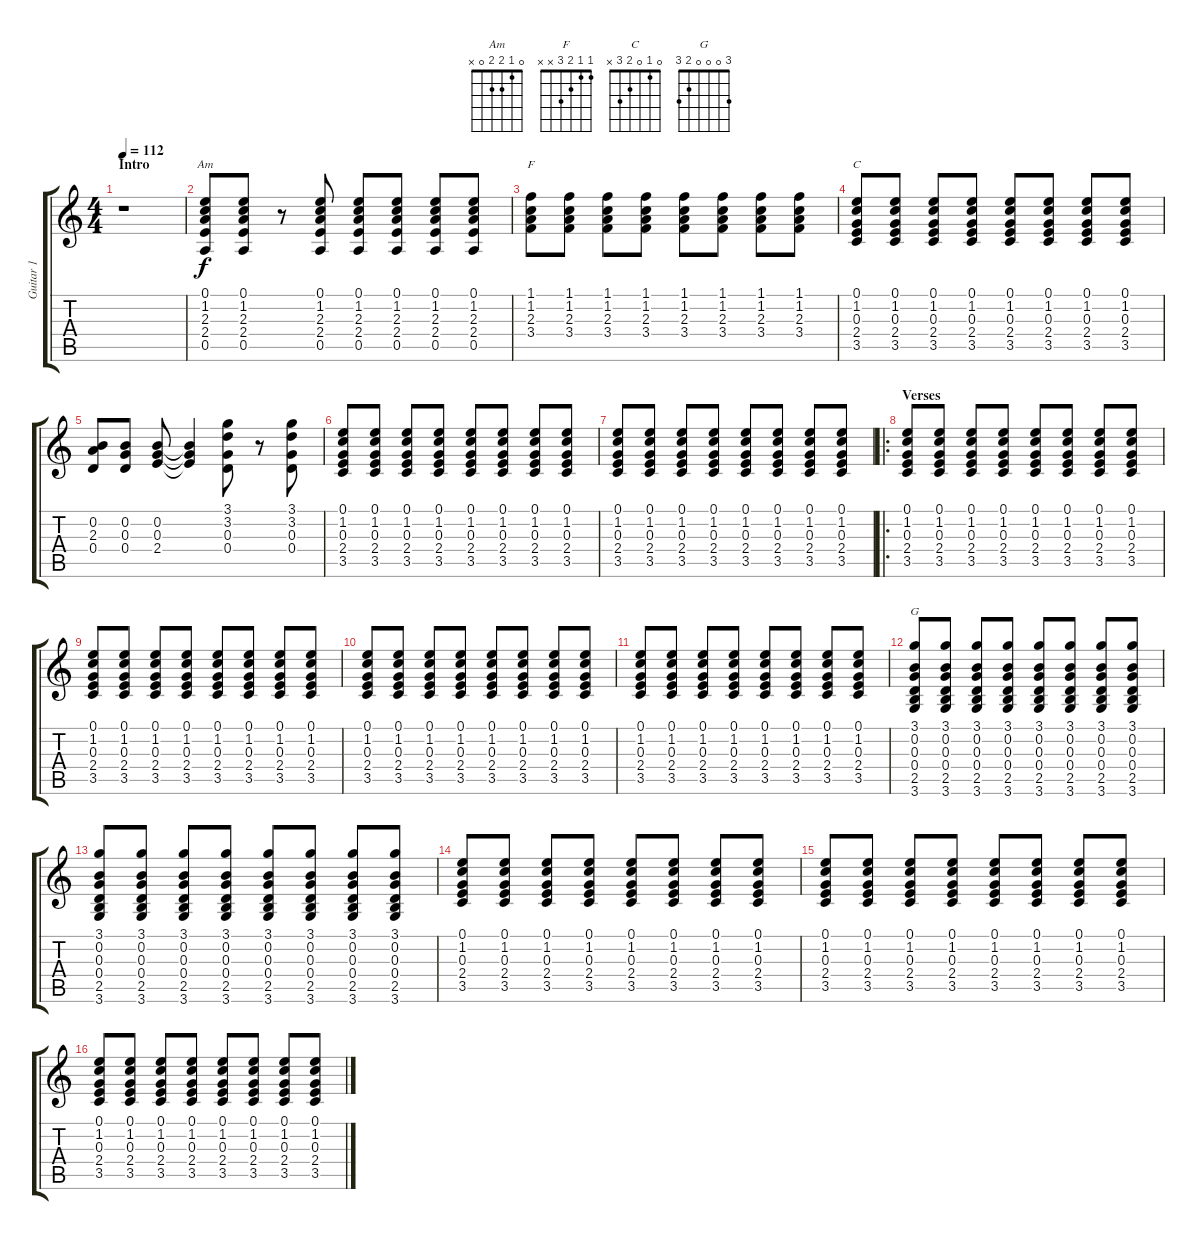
\track ("Guitar 1" "Guitar 1") {instrument electricguitarclean}
\staff {score tabs}
\tuning (E4 B3 G3 D3 A2 E2) {hide}
\chord ("Am" 0 1 2 2 0 x)
\chord ("F" 1 1 2 3 x x)
\chord ("C" 0 1 0 2 3 x)
\chord ("G" 3 0 0 0 2 3)
\ts (4 4)
\section ("" "Intro")
\tempo 112
\clef g2
\ks c
r.1{dy f instrument electricguitarclean} |
(0.1 1.2 2.3 2.4 0.5).8{ch "Am"} (0.1 1.2 2.3 2.4 0.5).8 r.8 (0.1 1.2 2.3 2.4 0.5).8 (0.1 1.2 2.3 2.4 0.5).8 (0.1 1.2 2.3 2.4 0.5).8 (0.1 1.2 2.3 2.4 0.5).8 (0.1 1.2 2.3 2.4 0.5).8 |
(1.1 1.2 2.3 3.4).8{ch "F"} (1.1 1.2 2.3 3.4).8 (1.1 1.2 2.3 3.4).8 (1.1 1.2 2.3 3.4).8 (1.1 1.2 2.3 3.4).8 (1.1 1.2 2.3 3.4).8 (1.1 1.2 2.3 3.4).8 (1.1 1.2 2.3 3.4).8 |
(0.1 1.2 0.3 2.4 3.5).8{ch "C"} (0.1 1.2 0.3 2.4 3.5).8 (0.1 1.2 0.3 2.4 3.5).8 (0.1 1.2 0.3 2.4 3.5).8 (0.1 1.2 0.3 2.4 3.5).8 (0.1 1.2 0.3 2.4 3.5).8 (0.1 1.2 0.3 2.4 3.5).8 (0.1 1.2 0.3 2.4 3.5).8 |
(0.2 2.3 0.4).8 (0.2 0.3 0.4).8 (0.2 0.3 2.4).8 (0.2{t} 0.3{t} 2.4{t}).4 (3.1 3.2 0.3 0.4).8 r.8 (3.1 3.2 0.3 0.4).8 |
(0.1 1.2 0.3 2.4 3.5).8 (0.1 1.2 0.3 2.4 3.5).8 (0.1 1.2 0.3 2.4 3.5).8 (0.1 1.2 0.3 2.4 3.5).8 (0.1 1.2 0.3 2.4 3.5).8 (0.1 1.2 0.3 2.4 3.5).8 (0.1 1.2 0.3 2.4 3.5).8 (0.1 1.2 0.3 2.4 3.5).8 |
(0.1 1.2 0.3 2.4 3.5).8 (0.1 1.2 0.3 2.4 3.5).8 (0.1 1.2 0.3 2.4 3.5).8 (0.1 1.2 0.3 2.4 3.5).8 (0.1 1.2 0.3 2.4 3.5).8 (0.1 1.2 0.3 2.4 3.5).8 (0.1 1.2 0.3 2.4 3.5).8 (0.1 1.2 0.3 2.4 3.5).8 |
\ro
\section ("" "Verses")
(0.1 1.2 0.3 2.4 3.5).8 (0.1 1.2 0.3 2.4 3.5).8 (0.1 1.2 0.3 2.4 3.5).8 (0.1 1.2 0.3 2.4 3.5).8 (0.1 1.2 0.3 2.4 3.5).8 (0.1 1.2 0.3 2.4 3.5).8 (0.1 1.2 0.3 2.4 3.5).8 (0.1 1.2 0.3 2.4 3.5).8 |
(0.1 1.2 0.3 2.4 3.5).8 (0.1 1.2 0.3 2.4 3.5).8 (0.1 1.2 0.3 2.4 3.5).8 (0.1 1.2 0.3 2.4 3.5).8 (0.1 1.2 0.3 2.4 3.5).8 (0.1 1.2 0.3 2.4 3.5).8 (0.1 1.2 0.3 2.4 3.5).8 (0.1 1.2 0.3 2.4 3.5).8 |
(0.1 1.2 0.3 2.4 3.5).8 (0.1 1.2 0.3 2.4 3.5).8 (0.1 1.2 0.3 2.4 3.5).8 (0.1 1.2 0.3 2.4 3.5).8 (0.1 1.2 0.3 2.4 3.5).8 (0.1 1.2 0.3 2.4 3.5).8 (0.1 1.2 0.3 2.4 3.5).8 (0.1 1.2 0.3 2.4 3.5).8 |
(0.1 1.2 0.3 2.4 3.5).8 (0.1 1.2 0.3 2.4 3.5).8 (0.1 1.2 0.3 2.4 3.5).8 (0.1 1.2 0.3 2.4 3.5).8 (0.1 1.2 0.3 2.4 3.5).8 (0.1 1.2 0.3 2.4 3.5).8 (0.1 1.2 0.3 2.4 3.5).8 (0.1 1.2 0.3 2.4 3.5).8 |
(3.1 0.2 0.3 0.4 2.5 3.6).8{ch "G"} (3.1 0.2 0.3 0.4 2.5 3.6).8 (3.1 0.2 0.3 0.4 2.5 3.6).8 (3.1 0.2 0.3 0.4 2.5 3.6).8 (3.1 0.2 0.3 0.4 2.5 3.6).8 (3.1 0.2 0.3 0.4 2.5 3.6).8 (3.1 0.2 0.3 0.4 2.5 3.6).8 (3.1 0.2 0.3 0.4 2.5 3.6).8 |
(3.1 0.2 0.3 0.4 2.5 3.6).8 (3.1 0.2 0.3 0.4 2.5 3.6).8 (3.1 0.2 0.3 0.4 2.5 3.6).8 (3.1 0.2 0.3 0.4 2.5 3.6).8 (3.1 0.2 0.3 0.4 2.5 3.6).8 (3.1 0.2 0.3 0.4 2.5 3.6).8 (3.1 0.2 0.3 0.4 2.5 3.6).8 (3.1 0.2 0.3 0.4 2.5 3.6).8 |
(0.1 1.2 0.3 2.4 3.5).8 (0.1 1.2 0.3 2.4 3.5).8 (0.1 1.2 0.3 2.4 3.5).8 (0.1 1.2 0.3 2.4 3.5).8 (0.1 1.2 0.3 2.4 3.5).8 (0.1 1.2 0.3 2.4 3.5).8 (0.1 1.2 0.3 2.4 3.5).8 (0.1 1.2 0.3 2.4 3.5).8 |
(0.1 1.2 0.3 2.4 3.5).8 (0.1 1.2 0.3 2.4 3.5).8 (0.1 1.2 0.3 2.4 3.5).8 (0.1 1.2 0.3 2.4 3.5).8 (0.1 1.2 0.3 2.4 3.5).8 (0.1 1.2 0.3 2.4 3.5).8 (0.1 1.2 0.3 2.4 3.5).8 (0.1 1.2 0.3 2.4 3.5).8 |
(0.1 1.2 0.3 2.4 3.5).8 (0.1 1.2 0.3 2.4 3.5).8 (0.1 1.2 0.3 2.4 3.5).8 (0.1 1.2 0.3 2.4 3.5).8 (0.1 1.2 0.3 2.4 3.5).8 (0.1 1.2 0.3 2.4 3.5).8 (0.1 1.2 0.3 2.4 3.5).8 (0.1 1.2 0.3 2.4 3.5).8
